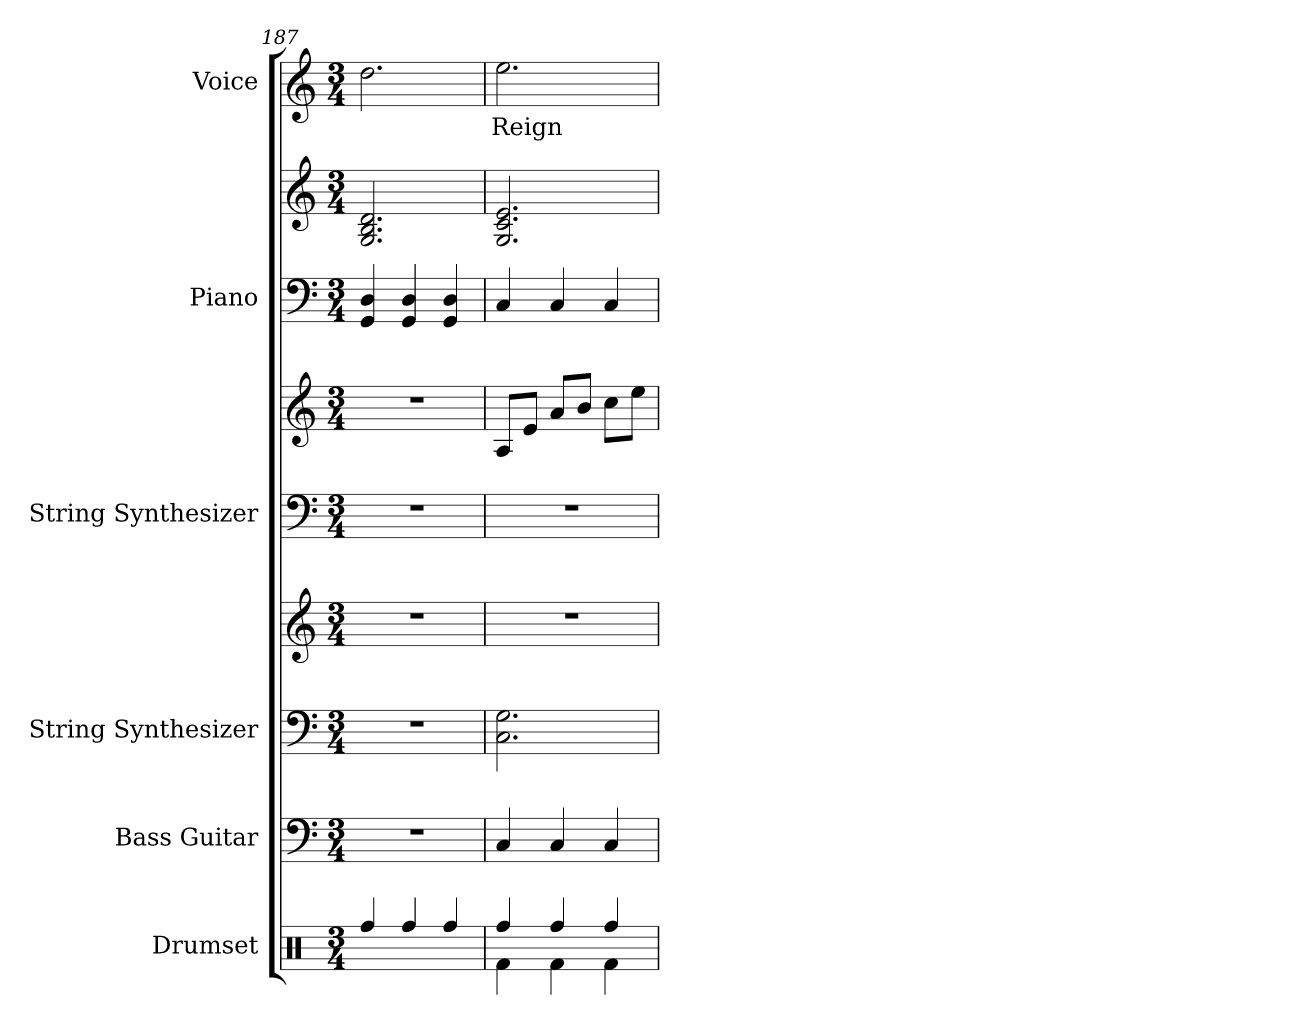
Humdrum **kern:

**kern	**kern	**kern	**kern	**kern	**kern	**kern	**kern	**kern	**text
*part6	*part5	*part4	*part4	*part3	*part3	*part2	*part2	*part1	*part1
*staff9	*staff8	*staff7	*staff6	*staff5	*staff4	*staff3	*staff2	*staff1	*staff1
*I"Drumset	*I"Bass Guitar	*I"String Synthesizer	*	*I"String Synthesizer	*	*I"Piano	*	*I"Voice	*
*I'D. Set	*I'B. Guit.	*I'Synth.	*	*I'Synth.	*	*I'Pno.	*	*I'Vo.	*
*clefX	*clefF4	*clefF4	*clefG2	*clefF4	*clefG2	*clefF4	*clefG2	*clefG2	*
*	*ITrd7c12	*	*	*	*	*	*	*	*
*k[]	*k[]	*k[]	*k[]	*k[]	*k[]	*k[]	*k[]	*k[]	*
*M3/4	*M3/4	*M3/4	*M3/4	*M3/4	*M3/4	*M3/4	*M3/4	*M3/4	*
=187	=187	=187	=187	=187	=187	=187	=187	=187	=187
4Rff/	2.r	2.r	2.r	2.r	2.r	4GG/ 4D/	2.G/ 2.B/ 2.d/	2.dd\	.
4Rff/	.	.	.	.	.	4GG/ 4D/	.	.	.
4Rff/	.	.	.	.	.	4GG/ 4D/	.	.	.
=188	=188	=188	=188	=188	=188	=188	=188	=188	=188
*^	*	*	*	*	*	*	*	*	*
!	!	!	!	!	!	!	!	!	!	!LO:LY:b
4Rff/	4Rf\	4CC/	2.C\ 2.G\	2.r	2.r	8A/L	4C/	2.G/ 2.c/ 2.e/	2.ee\	Reign
.	.	.	.	.	.	8e/J	.	.	.	.
4Rff/	4Rf\	4CC/	.	.	.	8a/L	4C/	.	.	.
.	.	.	.	.	.	8b/J	.	.	.	.
4Rff/	4Rf\	4CC/	.	.	.	8cc\L	4C/	.	.	.
.	.	.	.	.	.	8ee\J	.	.	.	.
*v	*v	*	*	*	*	*	*	*	*	*
=	=	=	=	=	=	=	=	=	=
*-	*-	*-	*-	*-	*-	*-	*-	*-	*-
